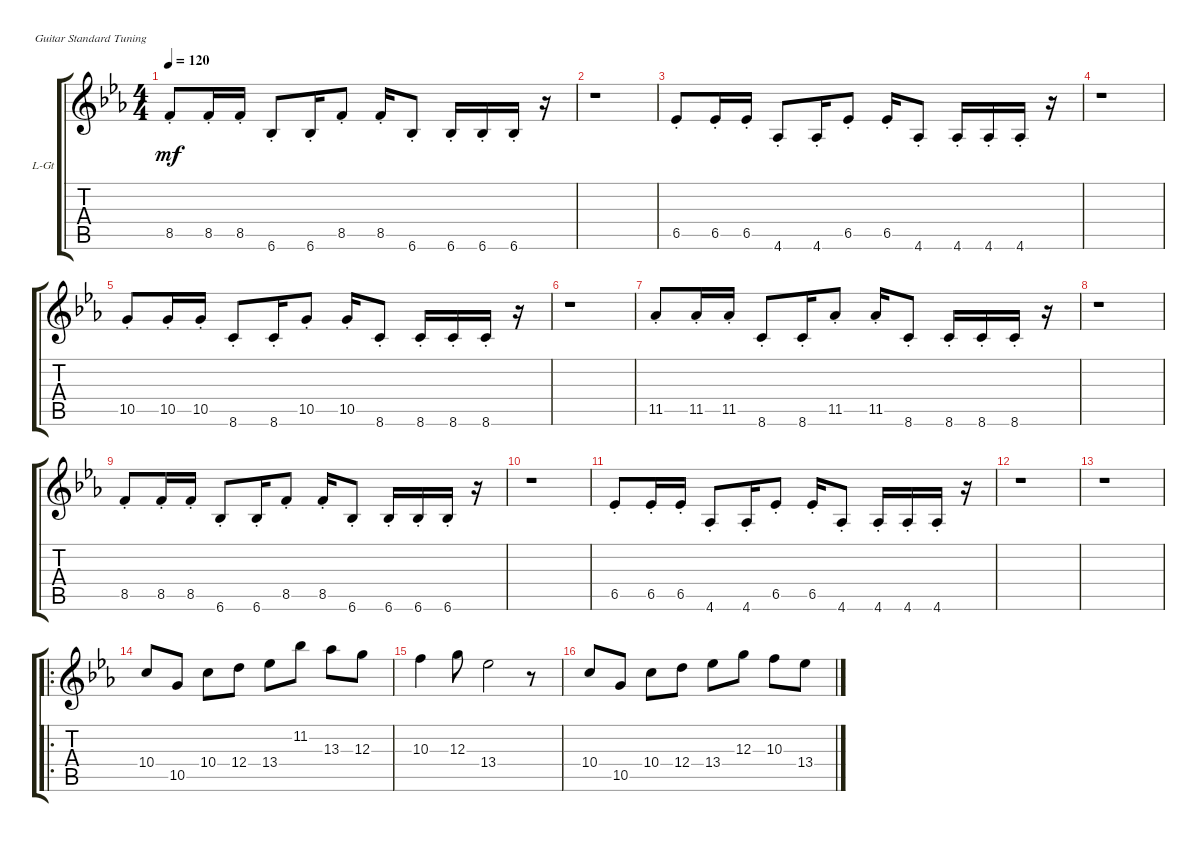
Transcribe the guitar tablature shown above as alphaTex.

\defaultSystemsLayout 4
\bracketExtendMode groupsimilarinstruments
\firstSystemTrackNameOrientation horizontal
\otherSystemsTrackNameOrientation horizontal
\track ("Lead Guitar" "L-Gt") {instrument acousticguitarsteel}
\staff {score tabs}
\tuning (E4 B3 G3 D3 A2 E2)
\ts (4 4)
\tempo 120
\clef g2
\ks cminor
8.5{st}.8{dy mf} 8.5{st}.16 8.5{st}.16 6.6{st}.8 6.6{st}.16 8.5{st}.8 8.5{st}.16 6.6{st}.8 6.6{st}.16 6.6{st}.16 6.6{st}.16 r.16 |
r.1 |
6.5{st}.8 6.5{st}.16 6.5{st}.16 4.6{st}.8 4.6{st}.16 6.5{st}.8 6.5{st}.16 4.6{st}.8 4.6{st}.16 4.6{st}.16 4.6{st}.16 r.16 |
r.1 |
10.5{st}.8 10.5{st}.16 10.5{st}.16 8.6{st}.8 8.6{st}.16 10.5{st}.8 10.5{st}.16 8.6{st}.8 8.6{st}.16 8.6{st}.16 8.6{st}.16 r.16 |
r.1 |
11.5{st}.8 11.5{st}.16 11.5{st}.16 8.6{st}.8 8.6{st}.16 11.5{st}.8 11.5{st}.16 8.6{st}.8 8.6{st}.16 8.6{st}.16 8.6{st}.16 r.16 |
r.1 |
8.5{st}.8 8.5{st}.16 8.5{st}.16 6.6{st}.8 6.6{st}.16 8.5{st}.8 8.5{st}.16 6.6{st}.8 6.6{st}.16 6.6{st}.16 6.6{st}.16 r.16 |
r.1 |
6.5{st}.8 6.5{st}.16 6.5{st}.16 4.6{st}.8 4.6{st}.16 6.5{st}.8 6.5{st}.16 4.6{st}.8 4.6{st}.16 4.6{st}.16 4.6{st}.16 r.16 |
r.1 |
r.1 |
\ro
10.4.8 10.5.8 10.4.8 12.4.8 13.4.8 11.2.8 13.3.8 12.3.8 |
10.3.4 12.3.8 13.4.2 r.8 |
10.4.8 10.5.8 10.4.8 12.4.8 13.4.8 12.3.8 10.3.8 13.4.8
